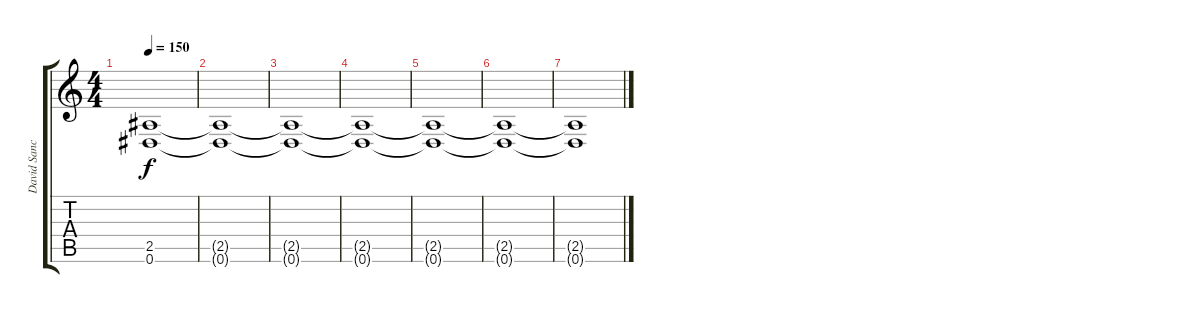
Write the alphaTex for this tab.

\track ("David Sanchez" "David Sanc") {instrument distortionguitar}
\staff {score tabs}
\tuning (Eb4 Bb3 Gb3 Db3 Ab2 Eb2) {hide}
\ts (4 4)
\tempo 150
\clef g2
\ks c
(2.5{t} 0.6{t}).1{dy f} |
(2.5{t} 0.6{t}).1 |
(2.5{t} 0.6{t}).1 |
(2.5{t} 0.6{t}).1 |
(2.5{t} 0.6{t}).1 |
(2.5{t} 0.6{t}).1 |
(2.5{t} 0.6{t}).1
